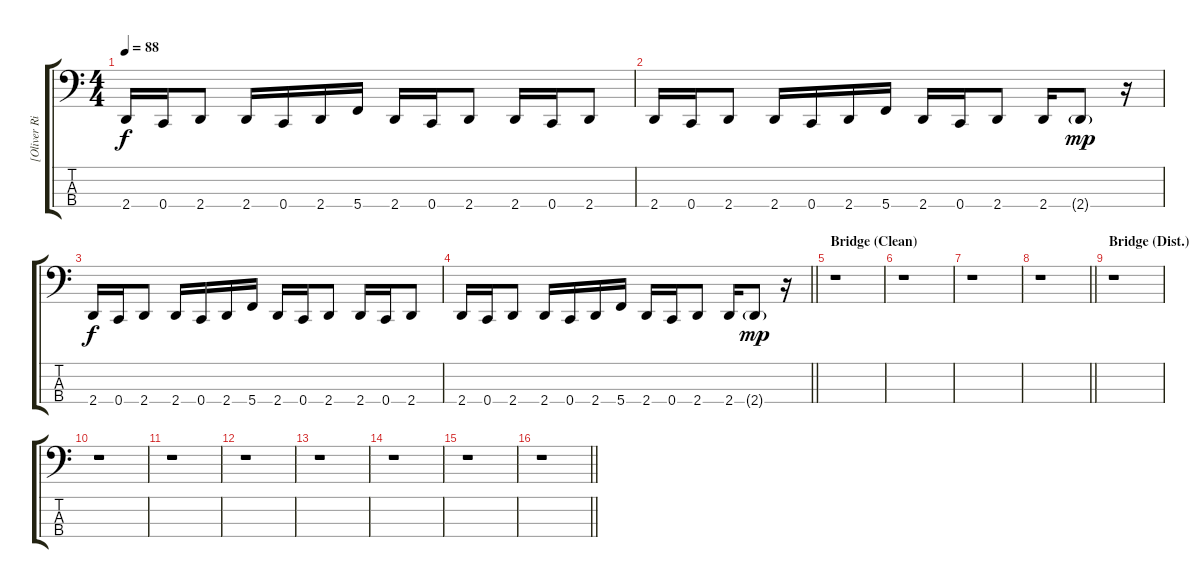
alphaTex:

\track ("[Oliver Riedel]  Synth Bass" "[Oliver Ri") {instrument synthbass2}
\staff {score tabs}
\tuning (Eb2 Bb1 F1 C1) {hide}
\ts (4 4)
\tempo 88
\clef f4
\ks c
2.4.16{dy f} 0.4.16 2.4.8 2.4.16 0.4.16 2.4.16 5.4.16 2.4.16 0.4.16 2.4.8 2.4.16 0.4.16 2.4.8 |
2.4.16 0.4.16 2.4.8 2.4.16 0.4.16 2.4.16 5.4.16 2.4.16 0.4.16 2.4.8 2.4.16 2.4{g}.8{dy mp} r.16 |
2.4.16{dy f} 0.4.16 2.4.8 2.4.16 0.4.16 2.4.16 5.4.16 2.4.16 0.4.16 2.4.8 2.4.16 0.4.16 2.4.8 |
\barLineRight lightlight
2.4.16 0.4.16 2.4.8 2.4.16 0.4.16 2.4.16 5.4.16 2.4.16 0.4.16 2.4.8 2.4.16 2.4{g}.8{dy mp} r.16 |
\section ("" "Bridge (Clean)")
r.1 |
r.1 |
r.1 |
\barLineRight lightlight
r.1 |
\section ("" "Bridge (Dist.)")
r.1 |
r.1 |
r.1 |
r.1 |
r.1 |
r.1 |
r.1 |
\barLineRight lightlight
r.1
